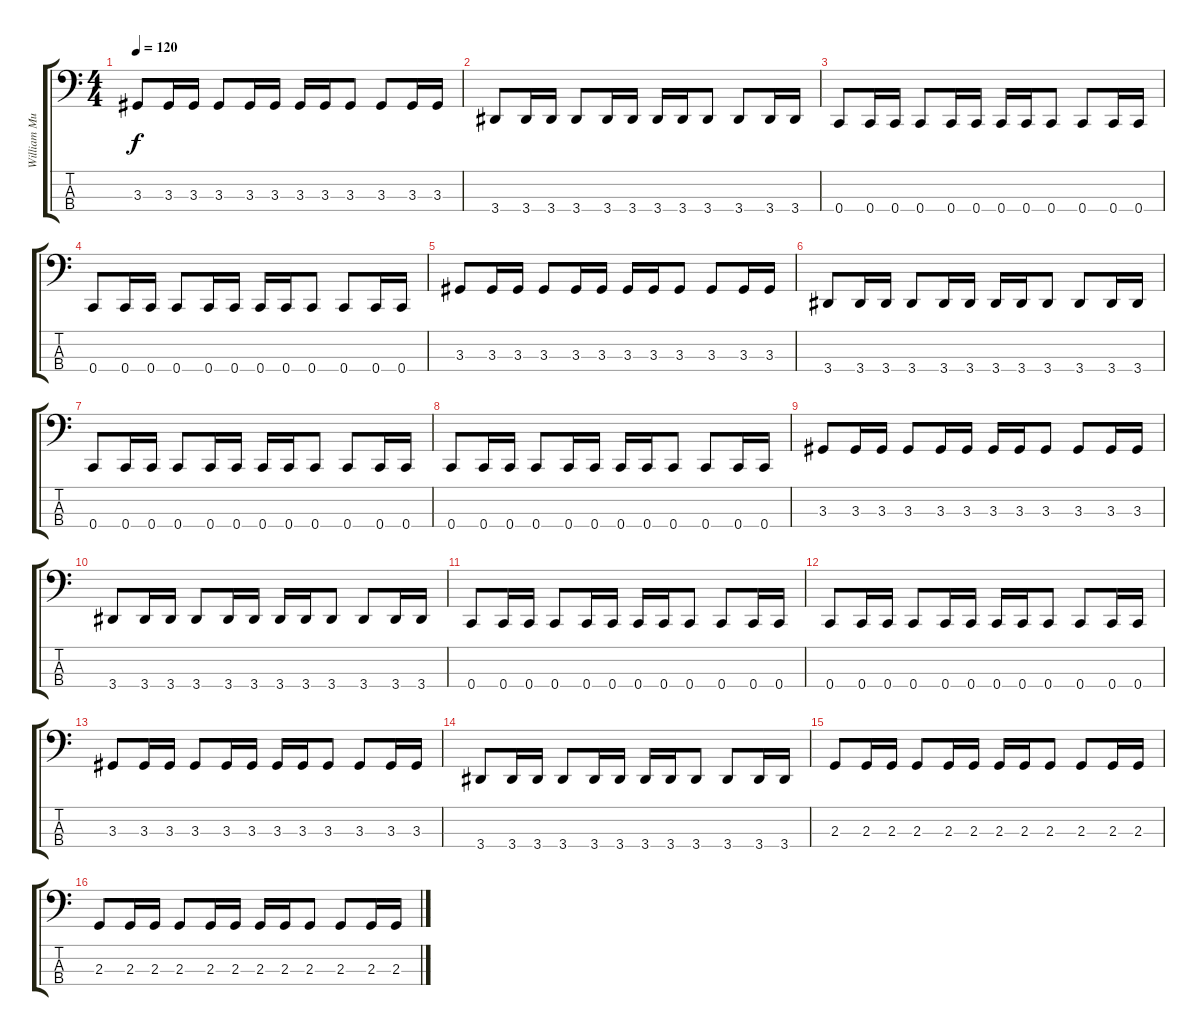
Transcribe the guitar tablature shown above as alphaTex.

\track ("William Murderface" "William Mu") {instrument electricbasspick}
\staff {score tabs}
\tuning (Eb2 Bb1 F1 C1) {hide}
\ts (4 4)
\tempo 120
\clef f4
\ks c
3.3.8{dy f} 3.3.16 3.3.16 3.3.8 3.3.16 3.3.16 3.3.16 3.3.16 3.3.8 3.3.8 3.3.16 3.3.16 |
3.4.8 3.4.16 3.4.16 3.4.8 3.4.16 3.4.16 3.4.16 3.4.16 3.4.8 3.4.8 3.4.16 3.4.16 |
0.4.8 0.4.16 0.4.16 0.4.8 0.4.16 0.4.16 0.4.16 0.4.16 0.4.8 0.4.8 0.4.16 0.4.16 |
0.4.8 0.4.16 0.4.16 0.4.8 0.4.16 0.4.16 0.4.16 0.4.16 0.4.8 0.4.8 0.4.16 0.4.16 |
3.3.8 3.3.16 3.3.16 3.3.8 3.3.16 3.3.16 3.3.16 3.3.16 3.3.8 3.3.8 3.3.16 3.3.16 |
3.4.8 3.4.16 3.4.16 3.4.8 3.4.16 3.4.16 3.4.16 3.4.16 3.4.8 3.4.8 3.4.16 3.4.16 |
0.4.8 0.4.16 0.4.16 0.4.8 0.4.16 0.4.16 0.4.16 0.4.16 0.4.8 0.4.8 0.4.16 0.4.16 |
0.4.8 0.4.16 0.4.16 0.4.8 0.4.16 0.4.16 0.4.16 0.4.16 0.4.8 0.4.8 0.4.16 0.4.16 |
3.3.8 3.3.16 3.3.16 3.3.8 3.3.16 3.3.16 3.3.16 3.3.16 3.3.8 3.3.8 3.3.16 3.3.16 |
3.4.8 3.4.16 3.4.16 3.4.8 3.4.16 3.4.16 3.4.16 3.4.16 3.4.8 3.4.8 3.4.16 3.4.16 |
0.4.8 0.4.16 0.4.16 0.4.8 0.4.16 0.4.16 0.4.16 0.4.16 0.4.8 0.4.8 0.4.16 0.4.16 |
0.4.8 0.4.16 0.4.16 0.4.8 0.4.16 0.4.16 0.4.16 0.4.16 0.4.8 0.4.8 0.4.16 0.4.16 |
3.3.8 3.3.16 3.3.16 3.3.8 3.3.16 3.3.16 3.3.16 3.3.16 3.3.8 3.3.8 3.3.16 3.3.16 |
3.4.8 3.4.16 3.4.16 3.4.8 3.4.16 3.4.16 3.4.16 3.4.16 3.4.8 3.4.8 3.4.16 3.4.16 |
2.3.8 2.3.16 2.3.16 2.3.8 2.3.16 2.3.16 2.3.16 2.3.16 2.3.8 2.3.8 2.3.16 2.3.16 |
2.3.8 2.3.16 2.3.16 2.3.8 2.3.16 2.3.16 2.3.16 2.3.16 2.3.8 2.3.8 2.3.16 2.3.16
